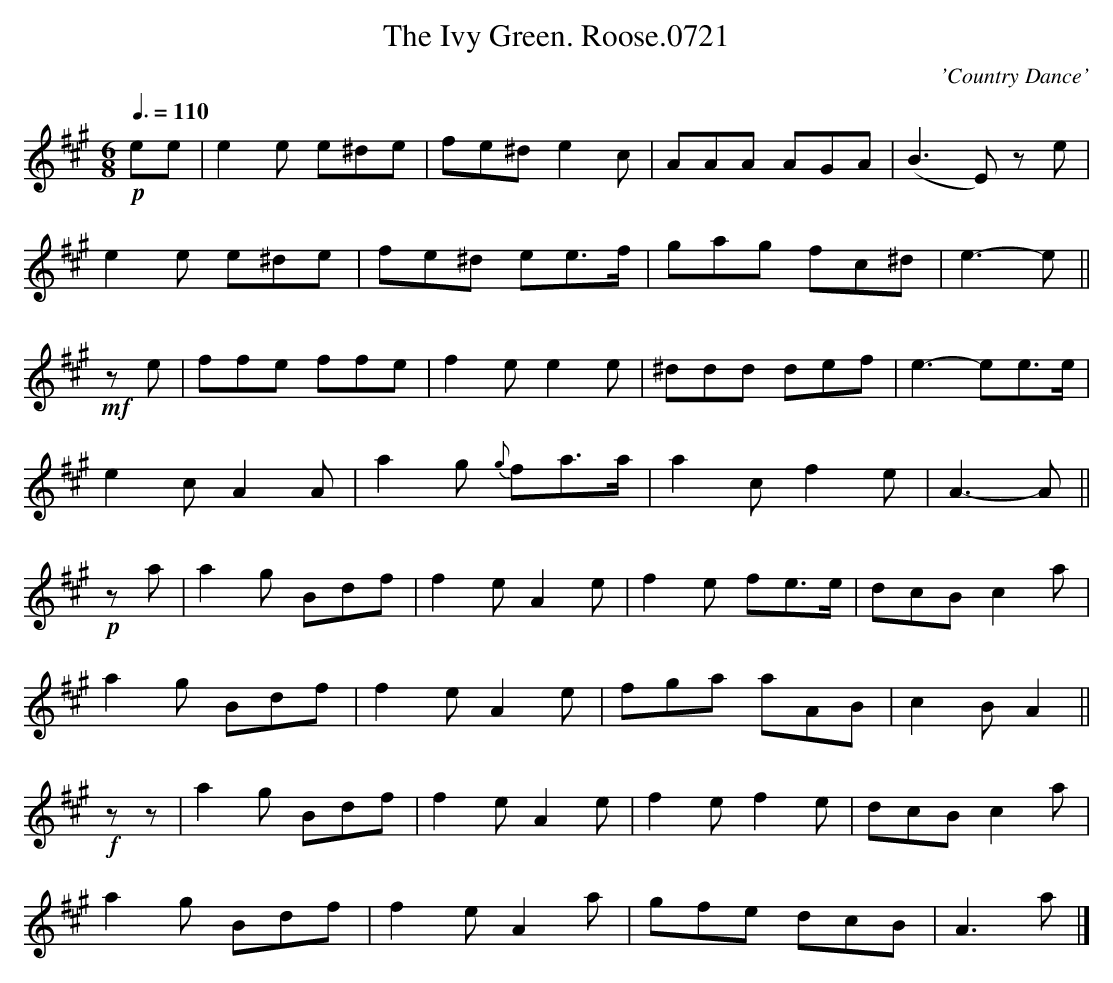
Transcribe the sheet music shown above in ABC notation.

X:1
T:Ivy Green. Roose.0721, The
C:'Country Dance'
M:6/8
L:1/8
Q:3/8=110
K:A
!p! ee | e2e e^de | fe^d e2c | AAA AGA | (B3 E)z e |
e2e e^de | fe^d ee>f | gag fc^d | e3- e ||
!mf! ze | ffe ffe | f2e e2e | ^ddd def | e3- ee>e |
e2c A2A | a2g {g}fa>a | a2c f2e | A3- A ||
!p! za | a2g Bdf | f2e A2e | f2e fe>e | dcB c2a |
a2g Bdf | f2e A2e | fga aAB | c2B A2 ||
!f! zz | a2g Bdf | f2e A2e | f2e f2e | dcB c2a |
a2g Bdf | f2e A2a | gfe dcB | A3a |]
